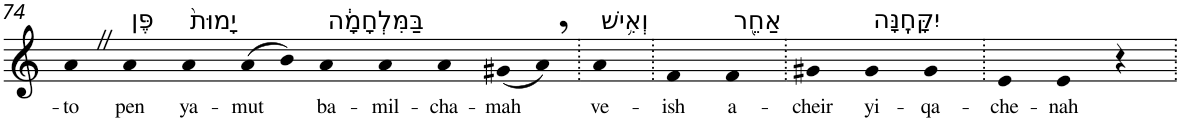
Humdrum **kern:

**kern	**text
*part1	*part1
*staff1	*staff1
*I"Piano	*
*I'Pno	*
!!LO:PB:g=z
*clefG2	*
*k[]	*
=74	=74
!	!LO:LY:b
4aZ	-to
!LO:TX:a:t=פֶּן	!
!	!LO:LY:b
4a	pen
!LO:TX:a:t=יָמוּת֙	!
!	!LO:LY:b
4a	ya-
!	!LO:LY:b
(8a	-mut
8b)	.
!LO:TX:a:t=בַּמִּלְחָמָ֔ה	!
!	!LO:LY:b
4a	ba-
!	!LO:LY:b
4a	-mil-
!	!LO:LY:b
4a	-cha-
!	!LO:LY:b
(8g#X	-mah
8a,)	.
=75.	=75.
!LO:TX:a:t=וְאִ֥ישׁ	!
!	!LO:LY:b
4a	ve-
=76.	=76.
!	!LO:LY:b
4f	-ish
!LO:TX:a:t=אַחֵ֖ר	!
!	!LO:LY:b
4f	a-
=77.	=77.
!	!LO:LY:b
4g#X	-cheir
!LO:TX:a:t=יִקָּחֶֽנָּה	!
!	!LO:LY:b
4g#	yi-
!	!LO:LY:b
4g#	-qa-
=78.	=78.
!	!LO:LY:b
4e	-che-
!	!LO:LY:b
4e	-nah
4r	.
=.	=.
*-	*-
